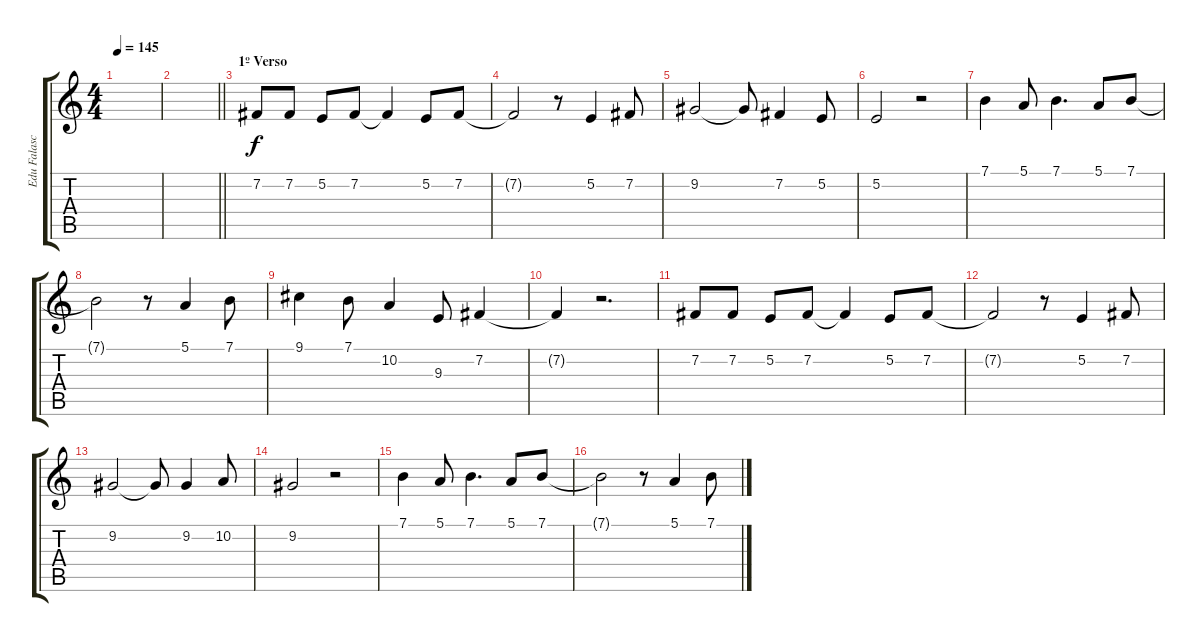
\track ("Edu Falaschi" "Edu Falasc") {instrument oboe}
\staff {score tabs}
\tuning (E4 B3 G3 D3 A2 E2) {hide}
\ts (4 4)
\tempo 145
\clef g2
\ks c
|
\barLineRight lightlight
|
\section ("" "1º Verso")
7.2.8 7.2.8 5.2.8 7.2.8 7.2{t}.4 5.2.8 7.2.8 |
7.2{t}.2 r.8 5.2.4 7.2.8 |
9.2.2 9.2{t}.8 7.2.4 5.2.8 |
5.2.2 r.2 |
7.1.4 5.1.8 7.1.4{d} 5.1.8 7.1.8 |
7.1{t}.2 r.8 5.1.4 7.1.8 |
9.1.4 7.1.8 10.2.4 9.3.8 7.2.4 |
7.2{t}.4 r.2{d} |
7.2.8 7.2.8 5.2.8 7.2.8 7.2{t}.4 5.2.8 7.2.8 |
7.2{t}.2 r.8 5.2.4 7.2.8 |
9.2.2 9.2{t}.8 9.2.4 10.2.8 |
9.2.2 r.2 |
7.1.4 5.1.8 7.1.4{d} 5.1.8 7.1.8 |
7.1{t}.2 r.8 5.1.4 7.1.8
